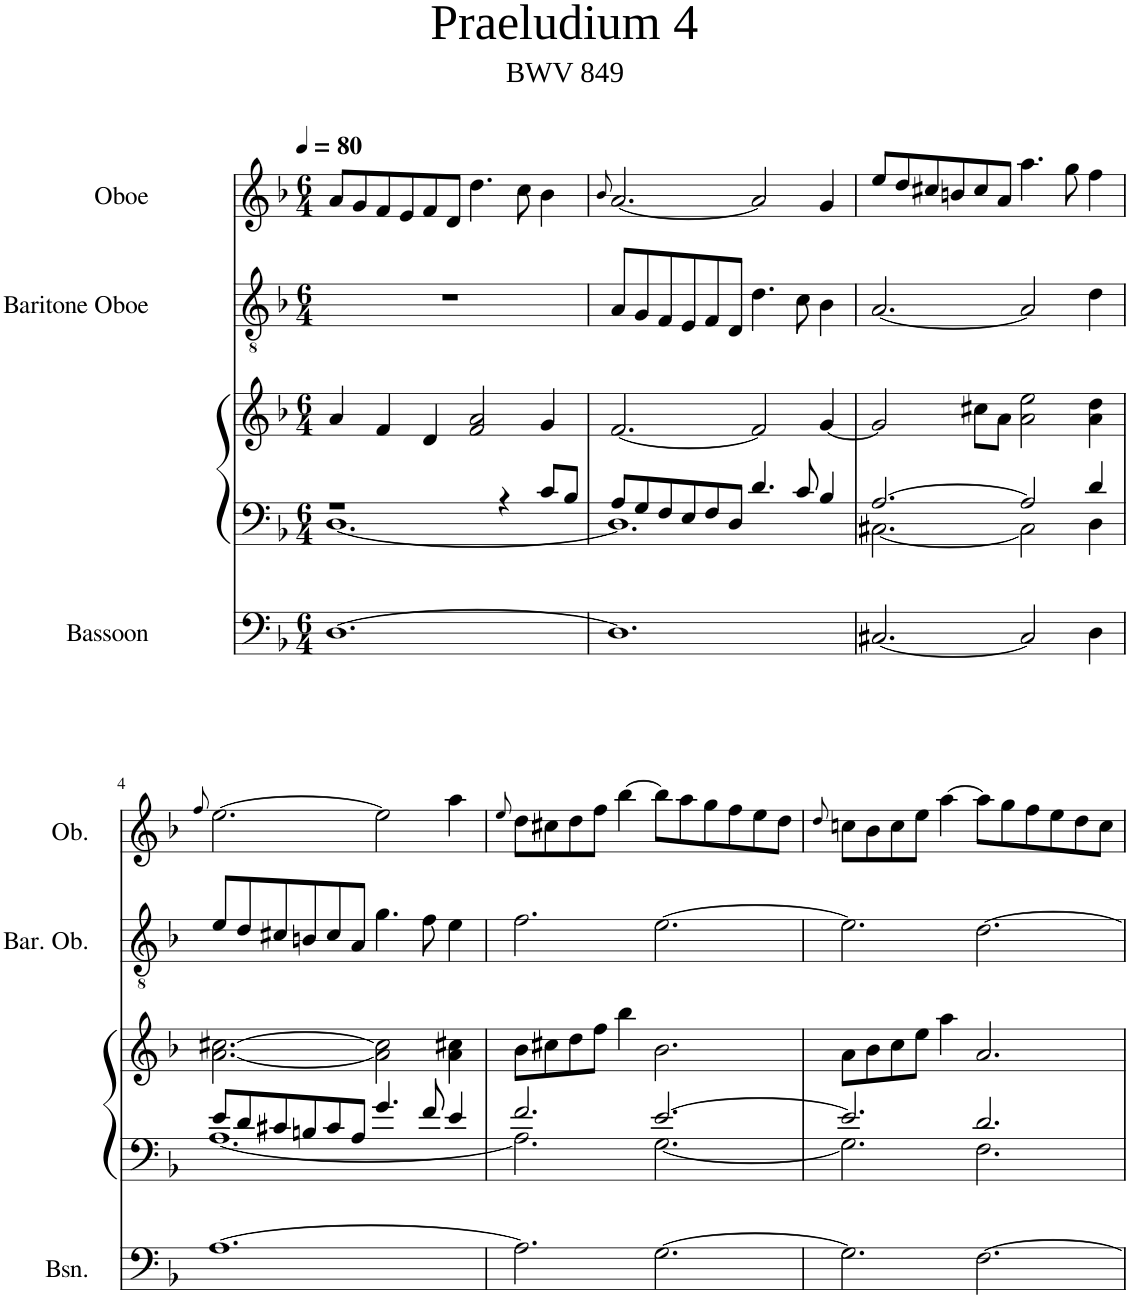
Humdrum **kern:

**kern	**kern	**kern	**kern	**kern	**kern
*part5	*part4	*part4	*part3	*part2	*part1
*staff6	*staff5	*staff4	*staff3	*staff2	*staff1
*I"Bassoon	*I"Piano	*	*I"Violoncello	*I"Baritone Oboe	*I"Oboe
*I'Bsn.	*I'Pno	*	*I'Vc.	*I'Bar. Ob.	*I'Ob.
*	*	*	*stria5	*	*
*clefF4	*clefF4	*clefG2	*clefF4	*clefGv2	*clefG2
*k[b-]	*k[b-]	*k[b-]	*k[b-]	*k[b-]	*k[b-]
*M6/4	*M6/4	*M6/4	*M6/4	*M6/4	*M6/4
*MM80	*MM80	*MM80	*MM80	*MM80	*MM80
=1	=1	=1	=1	=1	=1
*	*^	*	*	*	*
[1.D	1r	[1.D	4a/	[1.D	1.r	8a/L
.	.	.	.	.	.	8g/
.	.	.	4f/	.	.	8f/
.	.	.	.	.	.	8e/
.	.	.	4d/	.	.	8f/
.	.	.	.	.	.	8d/J
.	.	.	2f/ 2a/	.	.	4.dd\
.	4r	.	.	.	.	.
.	.	.	.	.	.	8cc\
.	8c/L	.	4g/	.	.	4b-\
.	8B-/J	.	.	.	.	.
=2	=2	=2	=2	=2	=2	=2
.	.	.	.	.	.	8qb-/
1.D]	8A/L	1.D]	[2.f/	1.D]	8A/L	[2.a/
.	8G/	.	.	.	8G/	.
.	8F/	.	.	.	8F/	.
.	8E/	.	.	.	8E/	.
.	8F/	.	.	.	8F/	.
.	8D/J	.	.	.	8D/J	.
.	4.d/	.	2f/]	.	4.d\	2a/]
.	8c/	.	.	.	8c\	.
.	4B-/	.	[4g/	.	4B-\	4g/
=3	=3	=3	=3	=3	=3	=3
[2.C#X/	[2.A/	[2.C#X\	2g/]	[2.C#X	[2.A/	8ee/L
.	.	.	.	.	.	8dd/
.	.	.	.	.	.	8cc#X/
.	.	.	.	.	.	8bn/
.	.	.	8cc#X\L	.	.	8cc#/
.	.	.	8a\J	.	.	8a/J
2C#/]	2A/]	2C#\]	2a\ 2ee\	2C#]	2A/]	4.aa\
.	.	.	.	.	.	8gg\
4D\	4d/	4D\	4a\ 4dd\	4D	4d\	4ff\
!!LO:LB:g=z
=4	=4	=4	=4	=4	=4	=4
*	*	*	*	*k[b-]	*k[b-]	*
.	.	.	.	.	.	8qff/
[1.A	8e/L	[1.A	[2.a\ [2.cc#X\	[1.A	8e/L	[2.ee\
.	8d/	.	.	.	8d/	.
.	8c#X/	.	.	.	8c#X/	.
.	8Bn/	.	.	.	8Bn/	.
.	8c#/	.	.	.	8c#/	.
.	8A/J	.	.	.	8A/J	.
.	4.g/	.	2a\] 2cc#\]	.	4.g\	2ee\]
.	8f/	.	.	.	8f\	.
.	4e/	.	4a\ 4cc#X\	.	4e\	4aa\
=5	=5	=5	=5	=5	=5	=5
.	.	.	.	.	.	8qee/
2.A\]	2.f/	2.A\]	8b-\L	2.A]	2.f\	8dd\L
.	.	.	8cc#X\	.	.	8cc#X\
.	.	.	8dd\	.	.	8dd\
.	.	.	8ff\J	.	.	8ff\J
.	.	.	4bb-\	.	.	[4bb-\
[2.G\	[2.e/	[2.G\	2.b-\	[2.G	[2.e\	8bb-\L]
.	.	.	.	.	.	8aa\
.	.	.	.	.	.	8gg\
.	.	.	.	.	.	8ff\
.	.	.	.	.	.	8ee\
.	.	.	.	.	.	8dd\J
=6	=6	=6	=6	=6	=6	=6
.	.	.	.	.	.	8qdd/
2.G\]	2.e/]	2.G\]	8a\L	2.G]	2.e\]	8ccn\L
.	.	.	8b-\	.	.	8b-\
.	.	.	8cc\	.	.	8cc\
.	.	.	8ee\J	.	.	8ee\J
.	.	.	4aa\	.	.	[4aa\
[2.F\	2.d/	2.F\	2.a/	[2.F	[2.d\	8aa\L]
.	.	.	.	.	.	8gg\
.	.	.	.	.	.	8ff\
.	.	.	.	.	.	8ee\
.	.	.	.	.	.	8dd\
.	.	.	.	.	.	8cc\J
*	*v	*v	*	*	*	*
=	=	=	=	=	=
*-	*-	*-	*-	*-	*-
